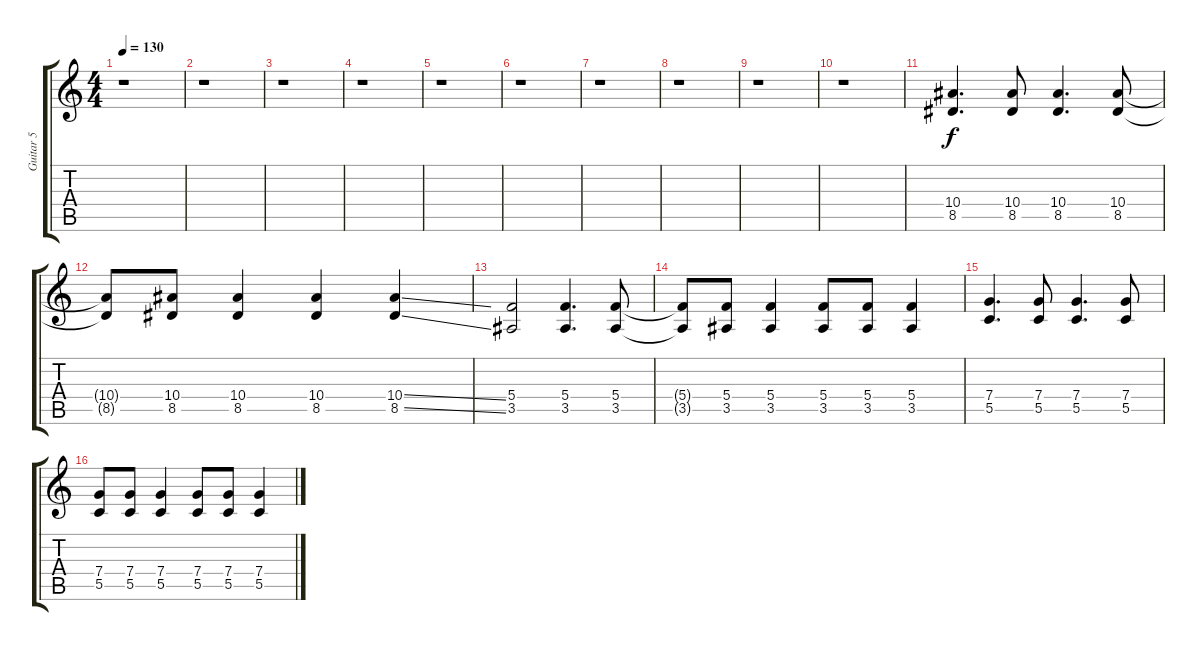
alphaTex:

\track ("Guitar 5" "Guitar 5") {instrument distortionguitar}
\staff {score tabs}
\tuning (D4 A3 F3 C3 G2 C2) {hide}
\ts (4 4)
\tempo 130
\clef g2
\ks c
r.1{dy f} |
r.1 |
r.1 |
r.1 |
r.1 |
r.1 |
r.1 |
r.1 |
r.1 |
r.1 |
(10.4 8.5).4{d} (10.4 8.5).8 (10.4 8.5).4{d} (10.4 8.5).8 |
(10.4{t} 8.5{t}).8 (10.4 8.5).8 (10.4 8.5).4 (10.4 8.5).4 (10.4{ss} 8.5{ss}).4 |
(5.4 3.5).2 (5.4 3.5).4{d} (5.4 3.5).8 |
(5.4{t} 3.5{t}).8 (5.4 3.5).8 (5.4 3.5).4 (5.4 3.5).8 (5.4 3.5).8 (5.4 3.5).4 |
(7.4 5.5).4{d} (7.4 5.5).8 (7.4 5.5).4{d} (7.4 5.5).8 |
(7.4 5.5).8 (7.4 5.5).8 (7.4 5.5).4 (7.4 5.5).8 (7.4 5.5).8 (7.4{ss} 5.5{ss}).4
